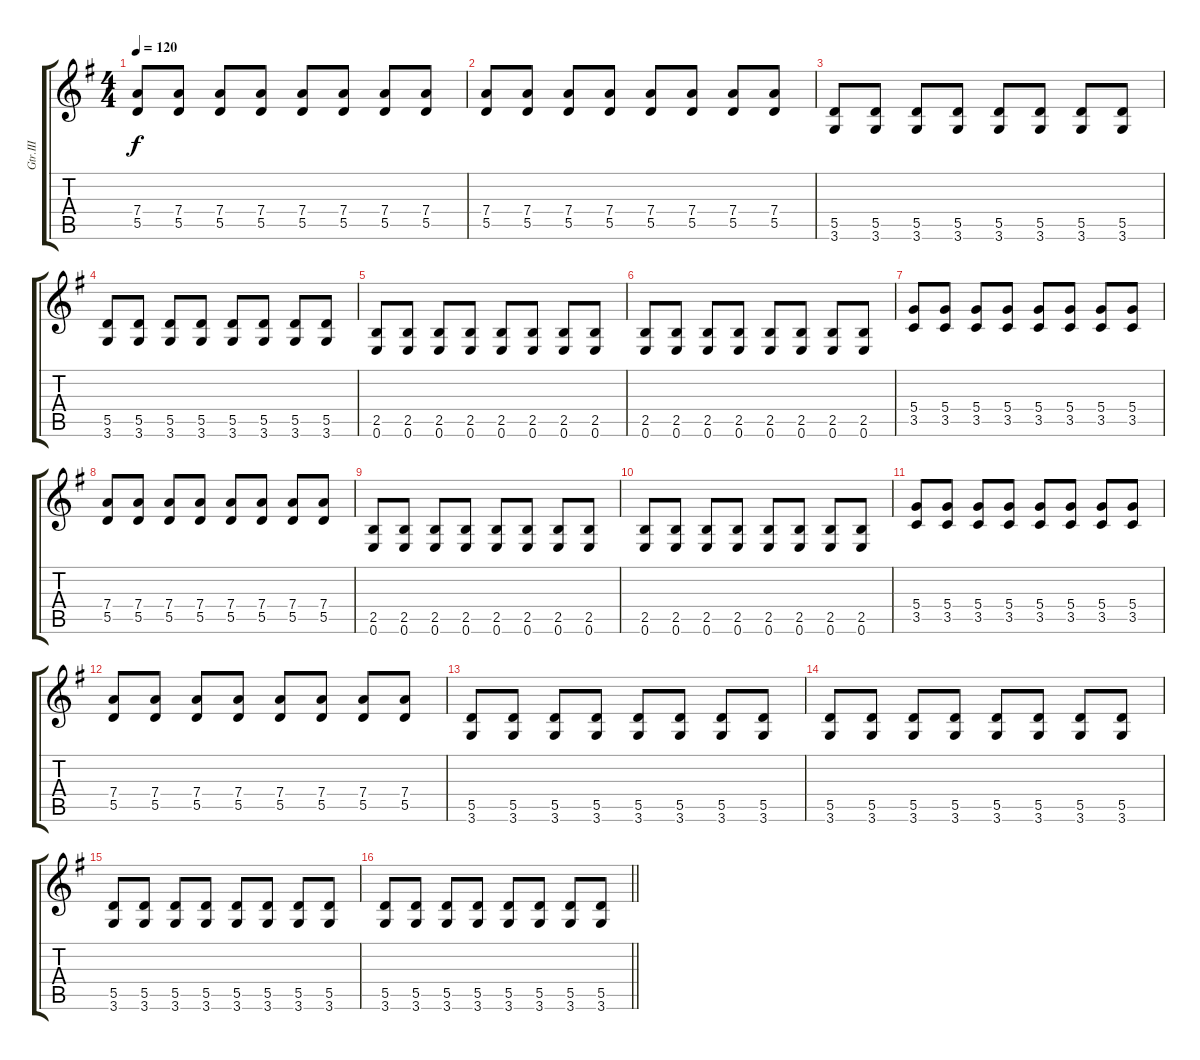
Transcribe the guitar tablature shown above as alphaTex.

\track ("Gtr.III" "Gtr.III") {instrument overdrivenguitar}
\staff {score tabs}
\tuning (E4 B3 G3 D3 A2 E2) {hide}
\ts (4 4)
\tempo 120
\clef g2
\ks eminor
(7.4 5.5).8{dy f} (7.4 5.5).8 (7.4 5.5).8 (7.4 5.5).8 (7.4 5.5).8 (7.4 5.5).8 (7.4 5.5).8 (7.4 5.5).8 |
(7.4 5.5).8 (7.4 5.5).8 (7.4 5.5).8 (7.4 5.5).8 (7.4 5.5).8 (7.4 5.5).8 (7.4 5.5).8 (7.4 5.5).8 |
(5.5 3.6).8 (5.5 3.6).8 (5.5 3.6).8 (5.5 3.6).8 (5.5 3.6).8 (5.5 3.6).8 (5.5 3.6).8 (5.5 3.6).8 |
(5.5 3.6).8 (5.5 3.6).8 (5.5 3.6).8 (5.5 3.6).8 (5.5 3.6).8 (5.5 3.6).8 (5.5 3.6).8 (5.5 3.6).8 |
(2.5 0.6).8 (2.5 0.6).8 (2.5 0.6).8 (2.5 0.6).8 (2.5 0.6).8 (2.5 0.6).8 (2.5 0.6).8 (2.5 0.6).8 |
(2.5 0.6).8 (2.5 0.6).8 (2.5 0.6).8 (2.5 0.6).8 (2.5 0.6).8 (2.5 0.6).8 (2.5 0.6).8 (2.5 0.6).8 |
(5.4 3.5).8 (5.4 3.5).8 (5.4 3.5).8 (5.4 3.5).8 (5.4 3.5).8 (5.4 3.5).8 (5.4 3.5).8 (5.4 3.5).8 |
(7.4 5.5).8 (7.4 5.5).8 (7.4 5.5).8 (7.4 5.5).8 (7.4 5.5).8 (7.4 5.5).8 (7.4 5.5).8 (7.4 5.5).8 |
(2.5 0.6).8 (2.5 0.6).8 (2.5 0.6).8 (2.5 0.6).8 (2.5 0.6).8 (2.5 0.6).8 (2.5 0.6).8 (2.5 0.6).8 |
(2.5 0.6).8 (2.5 0.6).8 (2.5 0.6).8 (2.5 0.6).8 (2.5 0.6).8 (2.5 0.6).8 (2.5 0.6).8 (2.5 0.6).8 |
(5.4 3.5).8 (5.4 3.5).8 (5.4 3.5).8 (5.4 3.5).8 (5.4 3.5).8 (5.4 3.5).8 (5.4 3.5).8 (5.4 3.5).8 |
(7.4 5.5).8 (7.4 5.5).8 (7.4 5.5).8 (7.4 5.5).8 (7.4 5.5).8 (7.4 5.5).8 (7.4 5.5).8 (7.4 5.5).8 |
(5.5 3.6).8 (5.5 3.6).8 (5.5 3.6).8 (5.5 3.6).8 (5.5 3.6).8 (5.5 3.6).8 (5.5 3.6).8 (5.5 3.6).8 |
(5.5 3.6).8 (5.5 3.6).8 (5.5 3.6).8 (5.5 3.6).8 (5.5 3.6).8 (5.5 3.6).8 (5.5 3.6).8 (5.5 3.6).8 |
(5.5 3.6).8 (5.5 3.6).8 (5.5 3.6).8 (5.5 3.6).8 (5.5 3.6).8 (5.5 3.6).8 (5.5 3.6).8 (5.5 3.6).8 |
\barLineRight lightlight
(5.5 3.6).8 (5.5 3.6).8 (5.5 3.6).8 (5.5 3.6).8 (5.5 3.6).8 (5.5 3.6).8 (5.5 3.6).8 (5.5 3.6).8
